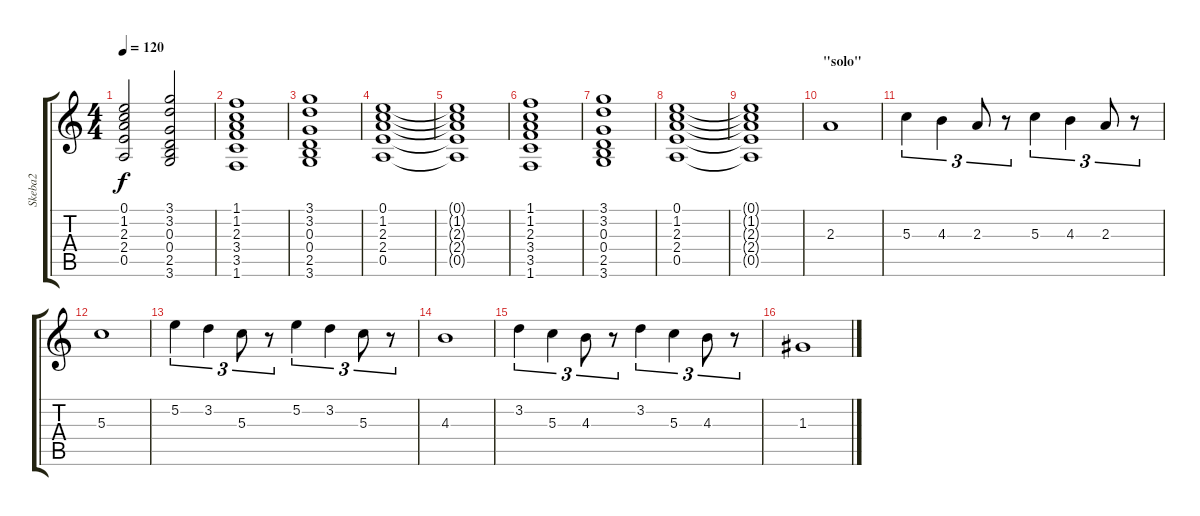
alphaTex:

\track ("Skeba2" "Skeba2") {instrument overdrivenguitar}
\staff {score tabs}
\tuning (E4 B3 G3 D3 A2 E2) {hide}
\ts (4 4)
\tempo 120
\clef g2
\ks c
(0.1 1.2 2.3 2.4 0.5).2{dy f instrument overdrivenguitar} (3.1 3.2 0.3 0.4 2.5 3.6).2 |
(1.1 1.2 2.3 3.4 3.5 1.6).1 |
(3.1 3.2 0.3 0.4 2.5 3.6).1 |
(0.1 1.2 2.3 2.4 0.5).1 |
(0.1{t} 1.2{t} 2.3{t} 2.4{t} 0.5{t}).1 |
(1.1 1.2 2.3 3.4 3.5 1.6).1 |
(3.1 3.2 0.3 0.4 2.5 3.6).1 |
(0.1 1.2 2.3 2.4 0.5).1 |
(0.1{t} 1.2{t} 2.3{t} 2.4{t} 0.5{t}).1 |
\section ("" "\"solo\"")
2.3.1 |
5.3.4{tu (3 2)} 4.3.4{tu (3 2)} 2.3.8{tu (3 2)} r.8{tu (3 2)} 5.3.4{tu (3 2)} 4.3.4{tu (3 2)} 2.3.8{tu (3 2)} r.8{tu (3 2)} |
5.3.1 |
5.2.4{tu (3 2)} 3.2.4{tu (3 2)} 5.3.8{tu (3 2)} r.8{tu (3 2)} 5.2.4{tu (3 2)} 3.2.4{tu (3 2)} 5.3.8{tu (3 2)} r.8{tu (3 2)} |
4.3.1 |
3.2.4{tu (3 2)} 5.3.4{tu (3 2)} 4.3.8{tu (3 2)} r.8{tu (3 2)} 3.2.4{tu (3 2)} 5.3.4{tu (3 2)} 4.3.8{tu (3 2)} r.8{tu (3 2)} |
1.3.1
